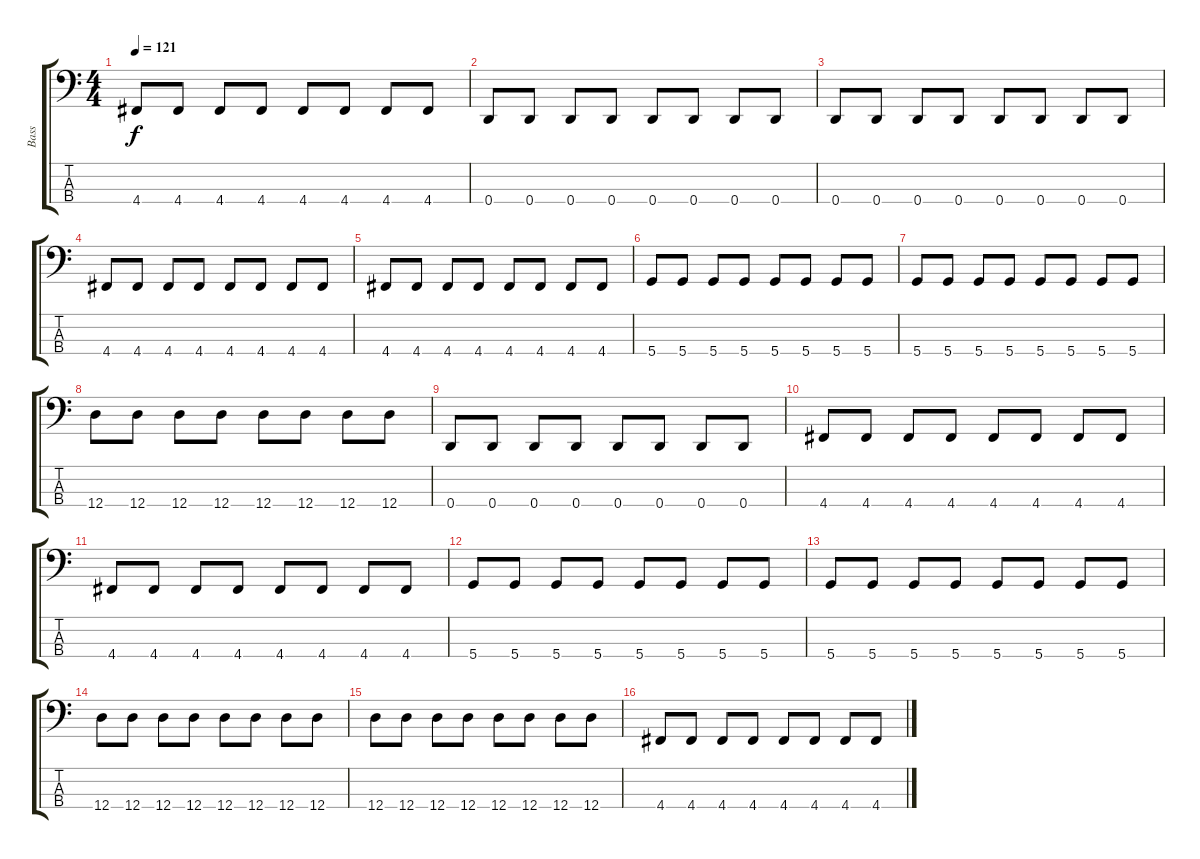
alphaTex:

\track ("Bass" "Bass") {instrument electricbassfinger}
\staff {score tabs}
\tuning (G2 D2 A1 D1) {hide}
\ts (4 4)
\tempo 121
\clef f4
\ks c
4.4.8{dy f} 4.4.8 4.4.8 4.4.8 4.4.8 4.4.8 4.4.8 4.4.8 |
0.4.8 0.4.8 0.4.8 0.4.8 0.4.8 0.4.8 0.4.8 0.4.8 |
0.4.8 0.4.8 0.4.8 0.4.8 0.4.8 0.4.8 0.4.8 0.4.8 |
4.4.8 4.4.8 4.4.8 4.4.8 4.4.8 4.4.8 4.4.8 4.4.8 |
4.4.8 4.4.8 4.4.8 4.4.8 4.4.8 4.4.8 4.4.8 4.4.8 |
5.4.8 5.4.8 5.4.8 5.4.8 5.4.8 5.4.8 5.4.8 5.4.8 |
5.4.8 5.4.8 5.4.8 5.4.8 5.4.8 5.4.8 5.4.8 5.4.8 |
12.4.8 12.4.8 12.4.8 12.4.8 12.4.8 12.4.8 12.4.8 12.4.8 |
0.4.8 0.4.8 0.4.8 0.4.8 0.4.8 0.4.8 0.4.8 0.4.8 |
4.4.8 4.4.8 4.4.8 4.4.8 4.4.8 4.4.8 4.4.8 4.4.8 |
4.4.8 4.4.8 4.4.8 4.4.8 4.4.8 4.4.8 4.4.8 4.4.8 |
5.4.8 5.4.8 5.4.8 5.4.8 5.4.8 5.4.8 5.4.8 5.4.8 |
5.4.8 5.4.8 5.4.8 5.4.8 5.4.8 5.4.8 5.4.8 5.4.8 |
12.4.8 12.4.8 12.4.8 12.4.8 12.4.8 12.4.8 12.4.8 12.4.8 |
12.4.8 12.4.8 12.4.8 12.4.8 12.4.8 12.4.8 12.4.8 12.4.8 |
4.4.8 4.4.8 4.4.8 4.4.8 4.4.8 4.4.8 4.4.8 4.4.8
